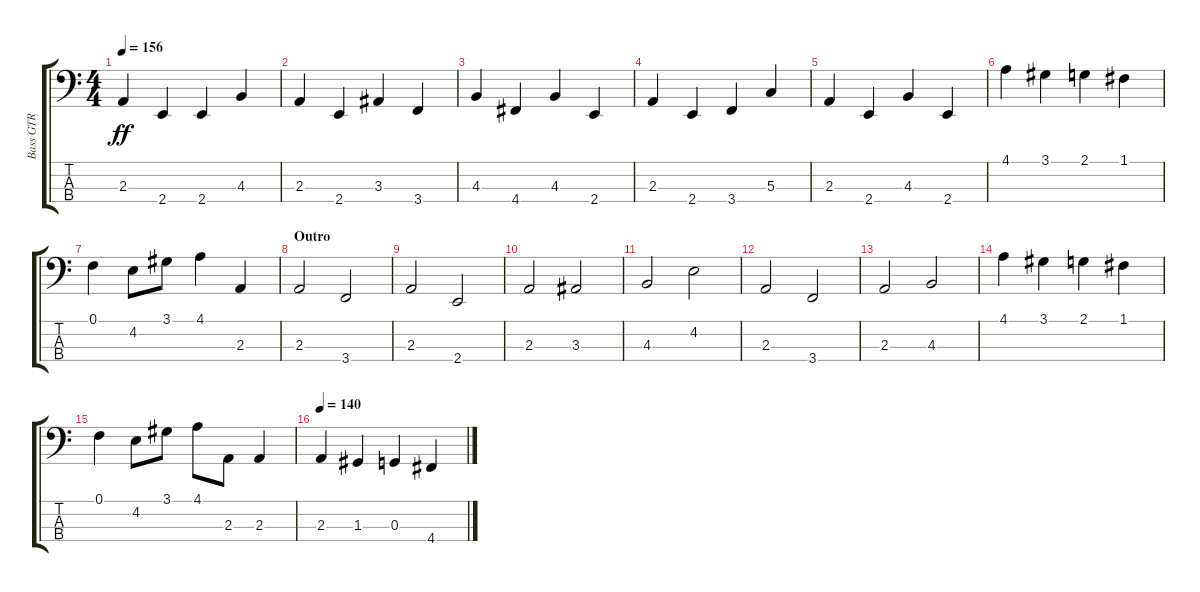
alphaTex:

\track ("Bass GTR" "Bass GTR") {instrument electricbassfinger}
\staff {score tabs}
\tuning (F2 C2 G1 D1) {hide}
\ts (4 4)
\tempo 156
\clef f4
\ks aminor
2.3.4{dy ff} 2.4.4 2.4.4 4.3.4 |
2.3.4 2.4.4 3.3.4 3.4.4 |
4.3.4 4.4.4 4.3.4 2.4.4 |
2.3.4 2.4.4 3.4.4 5.3.4 |
2.3.4 2.4.4 4.3.4 2.4.4 |
4.1.4 3.1.4 2.1.4 1.1.4 |
0.1.4 4.2.8 3.1.8 4.1.4 2.3.4 |
\section ("" "Outro")
2.3.2 3.4.2 |
2.3.2 2.4.2 |
2.3.2 3.3.2 |
4.3.2 4.2.2 |
2.3.2 3.4.2 |
2.3.2 4.3.2 |
4.1.4 3.1.4 2.1.4 1.1.4 |
0.1.4 4.2.8 3.1.8 4.1.8 2.3.8 2.3.4 |
\tempo 140
2.3.4 1.3.4 0.3.4 4.4.4
